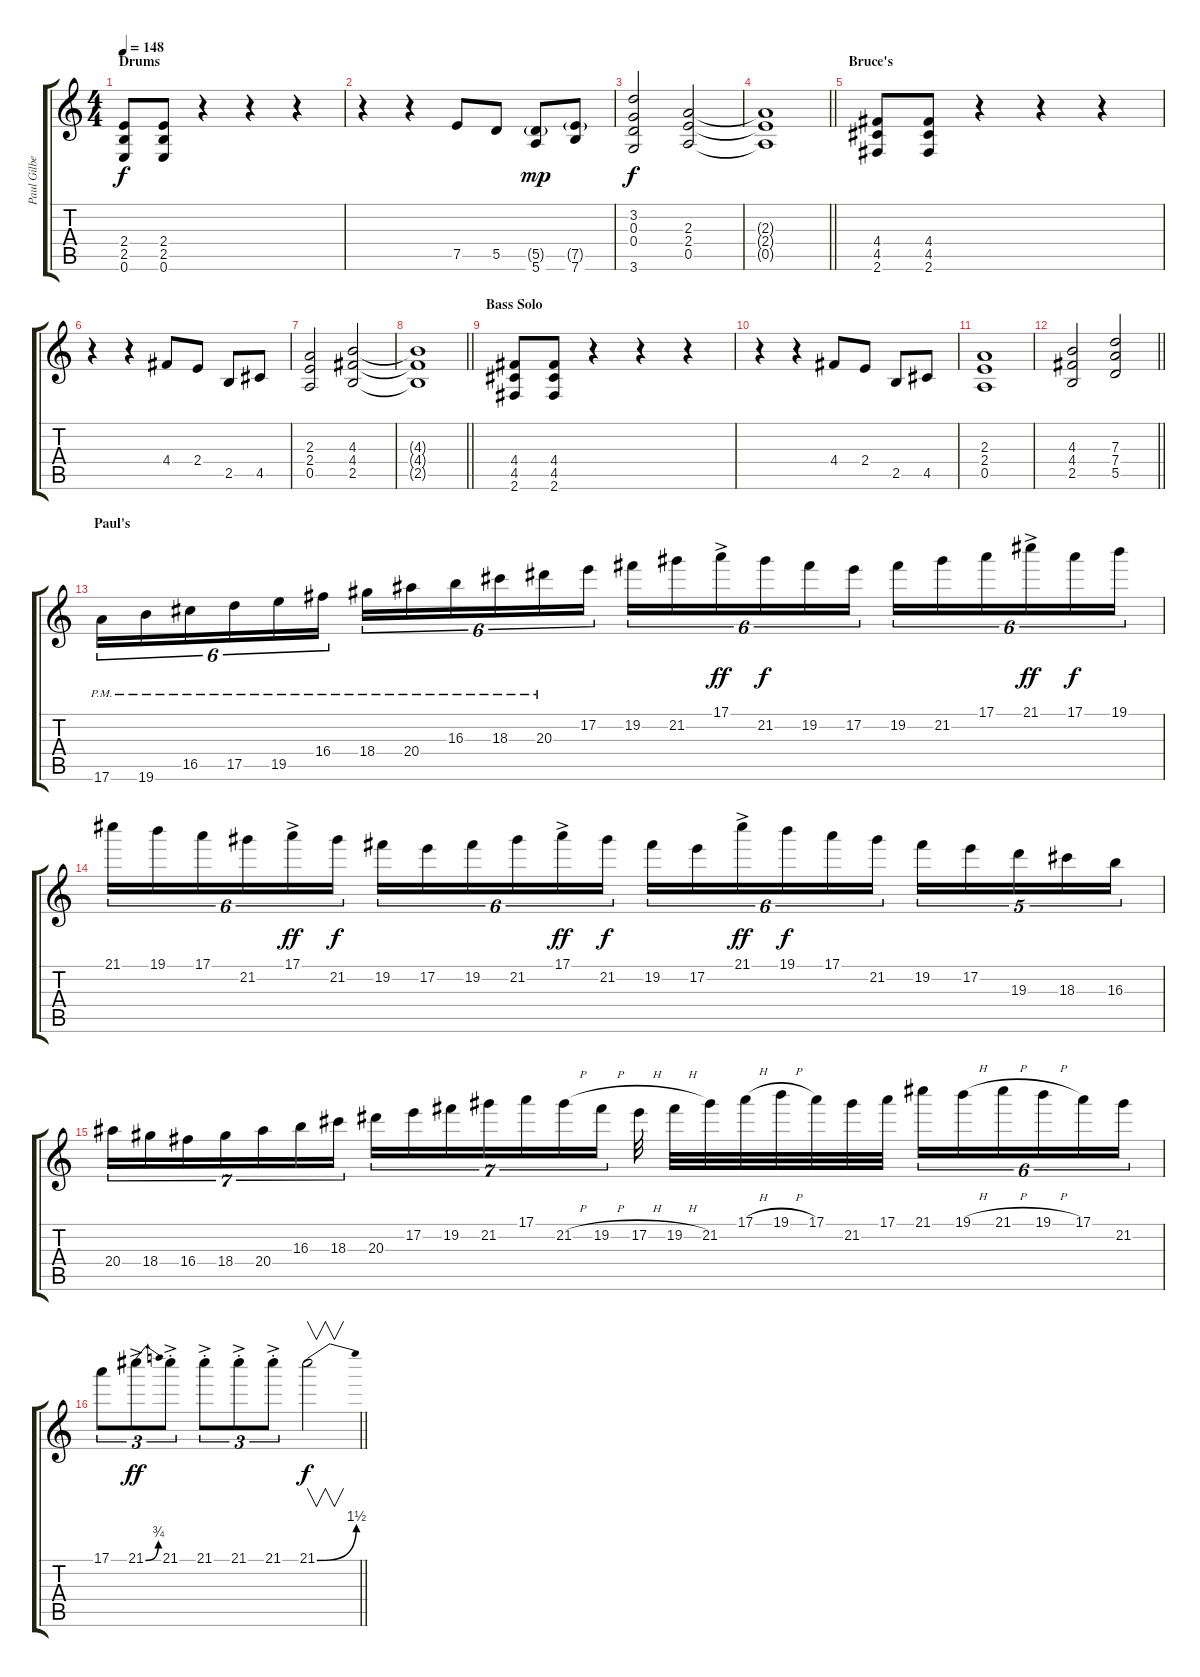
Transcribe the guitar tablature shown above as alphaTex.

\track ("Paul Gilbert" "Paul Gilbe") {instrument distortionguitar}
\staff {score tabs}
\tuning (E4 B3 G3 D3 A2 E2) {hide}
\ts (4 4)
\section ("" "Drums")
\tempo 148
\clef g2
\ks c
(2.4 2.5 0.6).8{dy f} (2.4 2.5 0.6).8 r.4 r.4 r.4 |
r.4 r.4 7.5.8 5.5.8 (5.5{g} 5.6).8{dy mp} (7.5{g} 7.6).8 |
(3.2 0.3 0.4 3.6).2{dy f} (2.3 2.4 0.5).2 |
\barLineRight lightlight
(2.3{t} 2.4{t} 0.5{t}).1 |
\section ("" "Bruce's ")
(4.4 4.5 2.6).8 (4.4 4.5 2.6).8 r.4 r.4 r.4 |
r.4 r.4 4.4.8 2.4.8 2.5.8 4.5.8 |
(2.3 2.4 0.5).2 (4.3 4.4 2.5).2 |
\barLineRight lightlight
(4.3{t} 4.4{t} 2.5{t}).1 |
\section ("" "Bass Solo")
(4.4 4.5 2.6).8 (4.4 4.5 2.6).8 r.4 r.4 r.4 |
r.4 r.4 4.4.8 2.4.8 2.5.8 4.5.8 |
(2.3 2.4 0.5).1 |
\barLineRight lightlight
(4.3 4.4 2.5).2 (7.3 7.4 5.5).2 |
\section ("" "Paul's")
17.6{pm}.16{tu (6 4)} 19.6{pm}.16{tu (6 4)} 16.5{pm}.16{tu (6 4)} 17.5{pm}.16{tu (6 4)} 19.5{pm}.16{tu (6 4)} 16.4{pm}.16{tu (6 4)} 18.4{pm}.16{tu (6 4)} 20.4{pm}.16{tu (6 4)} 16.3{pm}.16{tu (6 4)} 18.3{pm}.16{tu (6 4)} 20.3{pm}.16{tu (6 4)} 17.2.16{tu (6 4)} 19.2.16{tu (6 4)} 21.2.16{tu (6 4)} 17.1{ac}.16{tu (6 4) dy ff} 21.2.16{tu (6 4) dy f} 19.2.16{tu (6 4)} 17.2.16{tu (6 4)} 19.2.16{tu (6 4)} 21.2.16{tu (6 4)} 17.1.16{tu (6 4)} 21.1{ac}.16{tu (6 4) dy ff} 17.1.16{tu (6 4) dy f} 19.1.16{tu (6 4)} |
21.1.16{tu (6 4)} 19.1.16{tu (6 4)} 17.1.16{tu (6 4)} 21.2.16{tu (6 4)} 17.1{ac}.16{tu (6 4) dy ff} 21.2.16{tu (6 4) dy f} 19.2.16{tu (6 4)} 17.2.16{tu (6 4)} 19.2.16{tu (6 4)} 21.2.16{tu (6 4)} 17.1{ac}.16{tu (6 4) dy ff} 21.2.16{tu (6 4) dy f} 19.2.16{tu (6 4)} 17.2.16{tu (6 4)} 21.1{ac}.16{tu (6 4) dy ff} 19.1.16{tu (6 4) dy f} 17.1.16{tu (6 4)} 21.2.16{tu (6 4)} 19.2.16{tu (5 4)} 17.2.16{tu (5 4)} 19.3.16{tu (5 4)} 18.3.16{tu (5 4)} 16.3.16{tu (5 4)} |
20.4.16{tu (7 4)} 18.4.16{tu (7 4)} 16.4.16{tu (7 4)} 18.4.16{tu (7 4)} 20.4.16{tu (7 4)} 16.3.16{tu (7 4)} 18.3.16{tu (7 4)} 20.3.16{tu (7 4)} 17.2.16{tu (7 4)} 19.2.16{tu (7 4)} 21.2.16{tu (7 4)} 17.1.16{tu (7 4)} 21.2{h}.16{tu (7 4)} 19.2{h}.16{tu (7 4)} 17.2{h}.32 19.2{h}.32 21.2.32 17.1{h}.32 19.1{h}.32 17.1.32 21.2.32 17.1.32 21.1.16{tu (6 4)} 19.1{h}.16{tu (6 4)} 21.1{h}.16{tu (6 4)} 19.1{h}.16{tu (6 4)} 17.1.16{tu (6 4)} 21.2.16{tu (6 4)} |
\barLineRight lightlight
17.1.8{tu (3 2)} 21.1{be (bend 0 0 60 3) ac}.8{tu (3 2) dy ff} 21.1{ac st}.8{tu (3 2)} 21.1{ac st}.8{tu (3 2)} 21.1{ac st}.8{tu (3 2)} 21.1{ac st}.8{tu (3 2)} 21.1{be (bend 0 0 60 6)}.2{v dy f}
